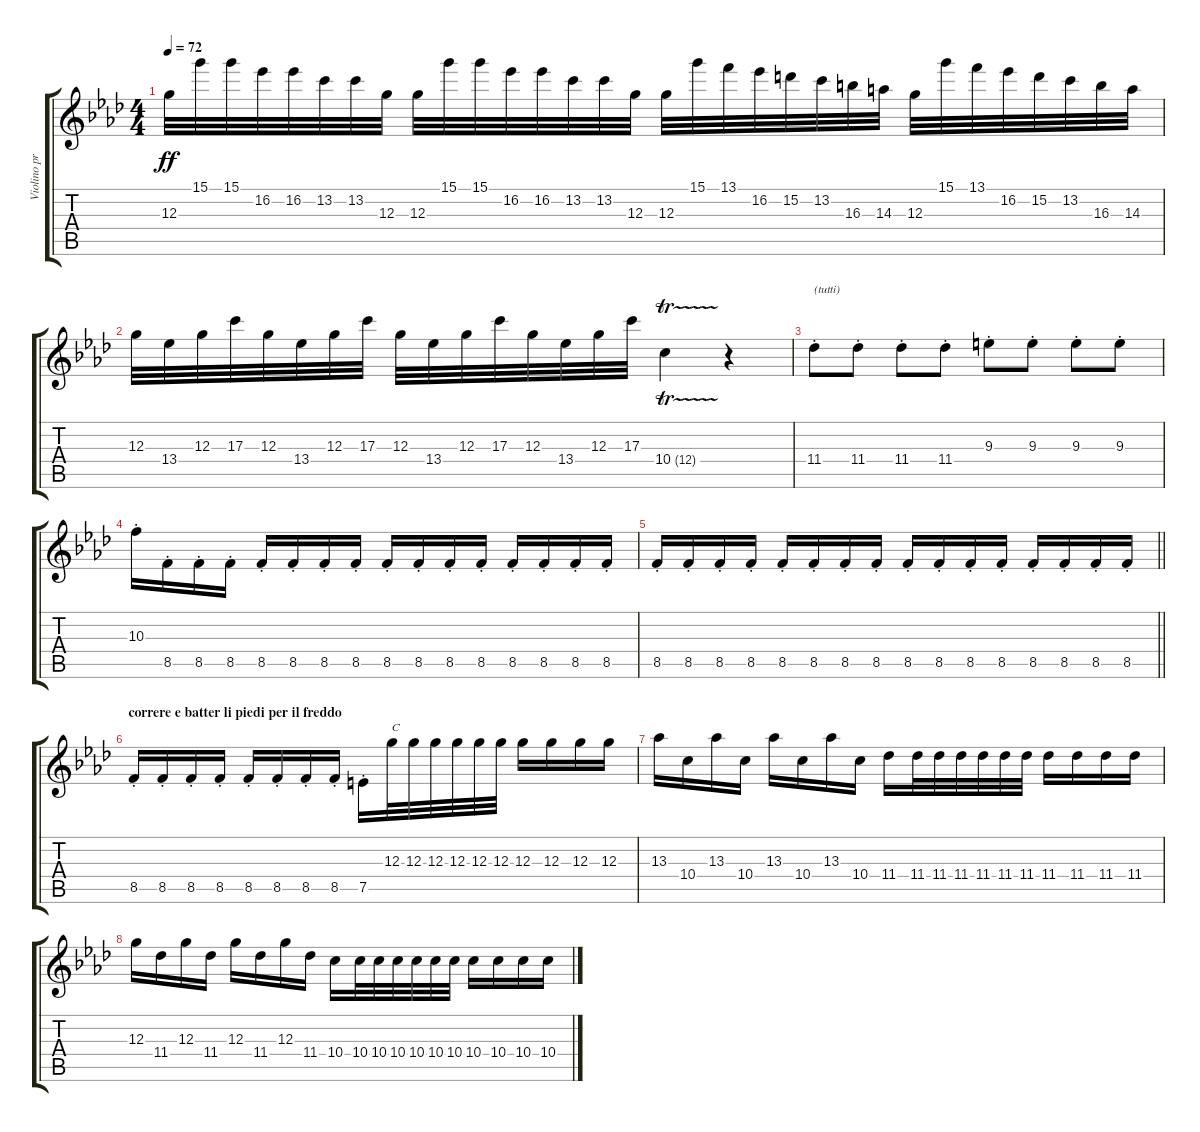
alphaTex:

\track ("Violino principale" "Violino pr") {instrument overdrivenguitar}
\staff {score tabs}
\tuning (E4 B3 G3 D3 A2 E2) {hide}
\ts (4 4)
\tempo 72
\clef g2
\ks fminor
12.3.32{dy ff} 15.1.32 15.1.32 16.2.32 16.2.32 13.2.32 13.2.32 12.3.32 12.3.32 15.1.32 15.1.32 16.2.32 16.2.32 13.2.32 13.2.32 12.3.32 12.3.32 15.1.32 13.1.32 16.2.32 15.2.32 13.2.32 16.3.32 14.3.32 12.3.32 15.1.32 13.1.32 16.2.32 15.2.32 13.2.32 16.3.32 14.3.32 |
12.3.32 13.4.32 12.3.32 17.3.32 12.3.32 13.4.32 12.3.32 17.3.32 12.3.32 13.4.32 12.3.32 17.3.32 12.3.32 13.4.32 12.3.32 17.3.32 10.4{tr (12 64)}.4 r.4 |
11.4{st}.8{txt "(tutti)"} 11.4{st}.8 11.4{st}.8 11.4{st}.8 9.3{st}.8 9.3{st}.8 9.3{st}.8 9.3{st}.8 |
10.3{st}.16 8.5{st}.16 8.5{st}.16 8.5{st}.16 8.5{st}.16 8.5{st}.16 8.5{st}.16 8.5{st}.16 8.5{st}.16 8.5{st}.16 8.5{st}.16 8.5{st}.16 8.5{st}.16 8.5{st}.16 8.5{st}.16 8.5{st}.16 |
\barLineRight lightlight
8.5{st}.16 8.5{st}.16 8.5{st}.16 8.5{st}.16 8.5{st}.16 8.5{st}.16 8.5{st}.16 8.5{st}.16 8.5{st}.16 8.5{st}.16 8.5{st}.16 8.5{st}.16 8.5{st}.16 8.5{st}.16 8.5{st}.16 8.5{st}.16 |
\section ("" "correre e batter li piedi per il freddo")
8.5{st}.16 8.5{st}.16 8.5{st}.16 8.5{st}.16 8.5{st}.16 8.5{st}.16 8.5{st}.16 8.5{st}.16 7.5{st}.16 12.3.32{txt "C  "} 12.3.32 12.3.32 12.3.32 12.3.32 12.3.32 12.3.16 12.3.16 12.3.16 12.3.16 |
13.3.16 10.4.16 13.3.16 10.4.16 13.3.16 10.4.16 13.3.16 10.4.16 11.4.16 11.4.32 11.4.32 11.4.32 11.4.32 11.4.32 11.4.32 11.4.16 11.4.16 11.4.16 11.4.16 |
12.3.16 11.4.16 12.3.16 11.4.16 12.3.16 11.4.16 12.3.16 11.4.16 10.4.16 10.4.32 10.4.32 10.4.32 10.4.32 10.4.32 10.4.32 10.4.16 10.4.16 10.4.16 10.4.16
